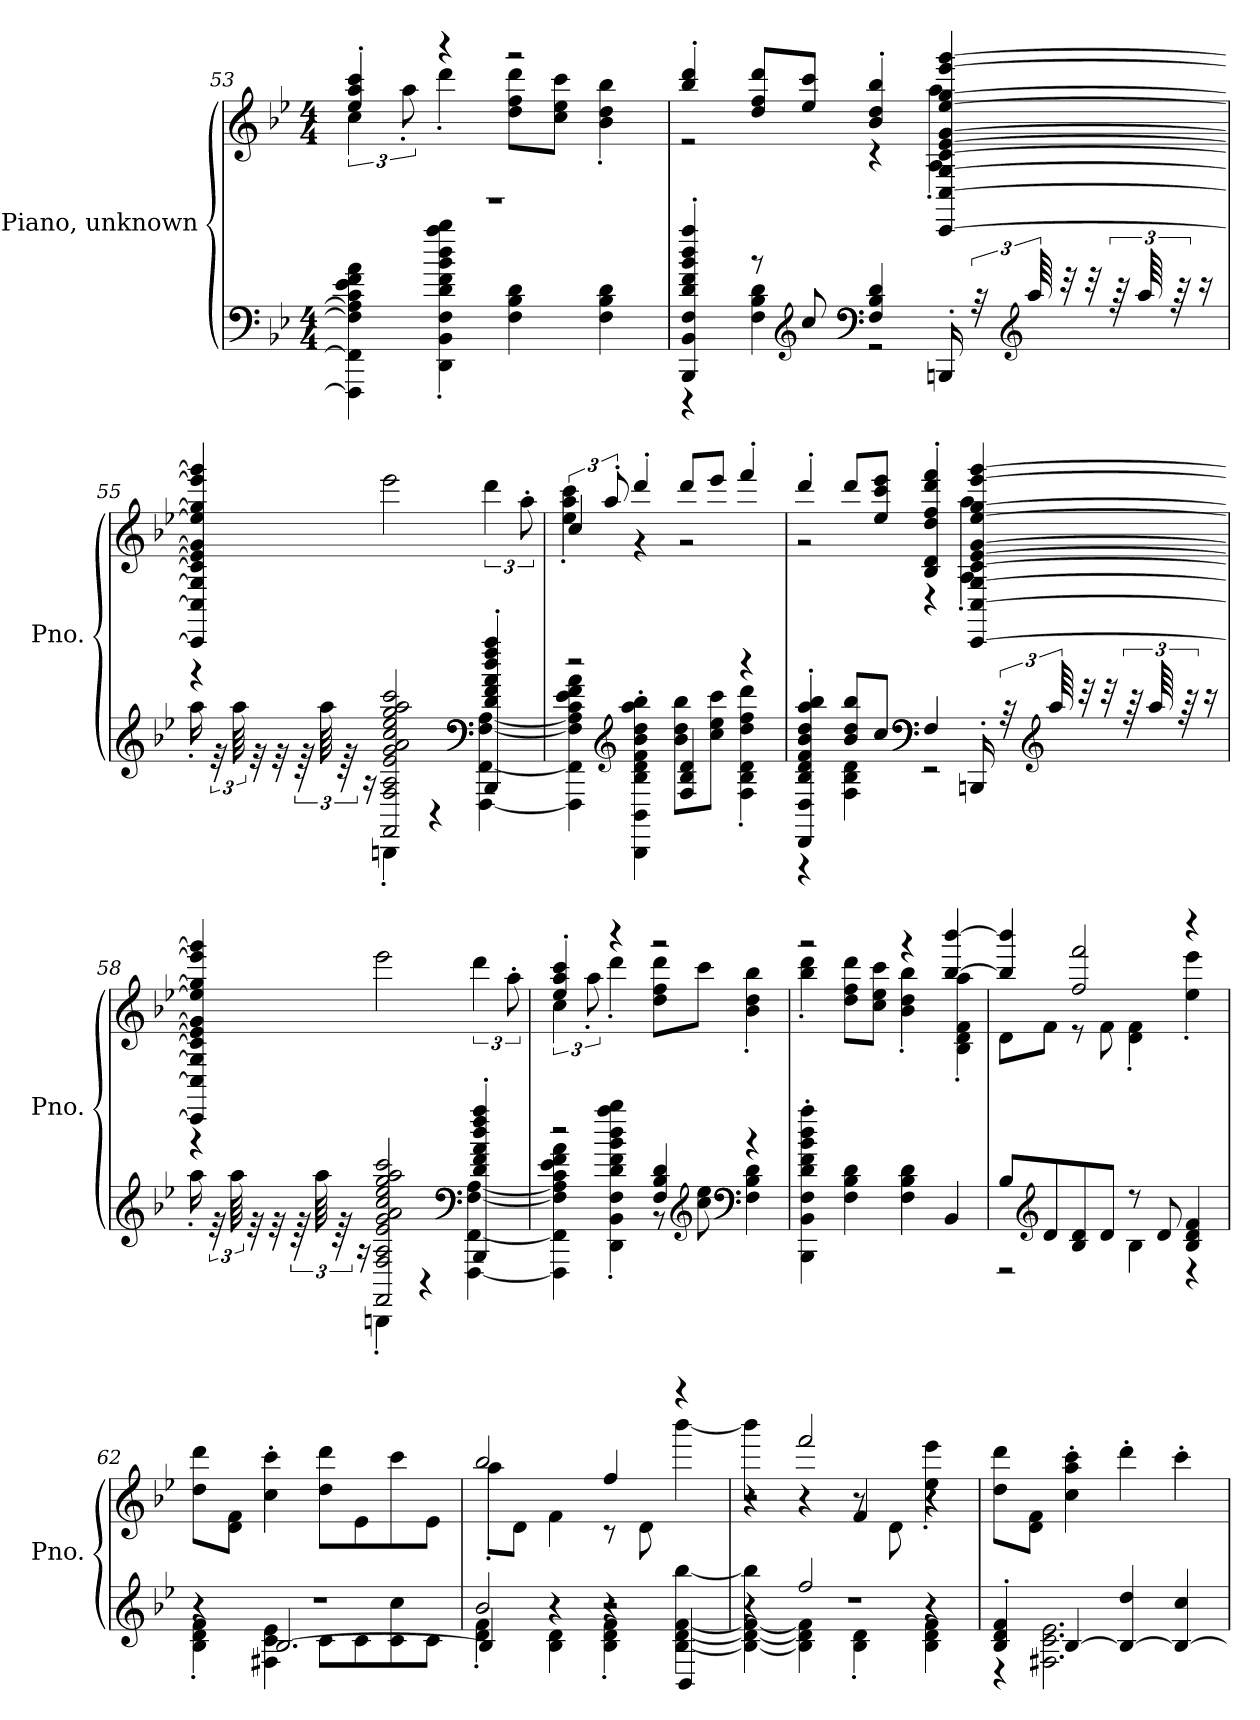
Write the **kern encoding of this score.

**kern	**kern
*part1	*part1
*staff2	*staff1
*I"Piano, unknown	*
*I'Pno.	*
!!LO:LB:g=z
*clefF4	*clefG2
*k[b-e-]	*k[b-e-]
*M4/4	*M4/4
=53	=53
*^	*^
1r	4FFF\] 4FF\] 4F\] 4A\] 4c\ 4e-\ 4f\ 4a\	4ee-/' 4aa/' 4ccc/'	6cc\
.	.	.	12aa'\
.	4DD\' 4BB-\' 4F\' 4d\' 4f\' 4b-\' 4dd\' 4aa\' 4bb-\'	4r	4ddd'\
.	4F\ 4B-\ 4d\	2r	8dd\ 8ff\ 8ddd\L
.	.	.	8cc\ 8ee-\ 8ccc\J
.	4F\ 4B-\ 4d\	.	4b-\' 4dd\' 4bb-\'
=54	=54	=54	=54
4BBB-/' 4BB-/' 4F/' 4d/' 4f/' 4b-/' 4dd/' 4aa/'	4r	4bb-/' 4ddd/'	2r
8r	4F\ 4B-\ 4d\	8dd/ 8ff/ 8ddd/L	.
*clefG2	*	*	*
8cc/	.	8ee-/ 8ccc/J	.
*clefF4	*	*	*
4F/ 4B-/ 4d/	2r	4b-/' 4dd/' 4bb-/'	4r
16BBBn'/	.	[4CC/ [4C/ [4G/ [4c/ [4e-/ [4g/ [4ee-/ [4gg/ [4eee-/ [4ggg/	4A\' 4aa\'
48r	.	.	.
*clefG2	*	*	*
96aa/	.	.	.
32r	.	.	.
32r	.	.	.
96r	.	.	.
96aa/	.	.	.
96r	.	.	.
16r	.	.	.
*	*	*v	*v
!!LO:LB:g=z
=55	=55	=55
4r	16aa'\	4CC/] 4C/] 4G/] 4c/] 4e-/] 4g/] 4ee-/] 4gg/] 4eee-/] 4ggg/]
.	48r	.
.	96aa\	.
.	32r	.
.	32r	.
.	96r	.
.	96aa\	.
.	96r	.
.	16r	.
2FF/ 2F/ 2A/ 2e-/ 2g/ 2a/ 2cc/ 2ee-/ 2gg/ 2aa/ 2ccc/	4BBBn'\	2eee-\
.	4r	.
*clefF4	*	*
4BBB/' 4d/' 4f/' 4a/' 4dd/' 4ff/' 4aa/'	[4FFF\ [4FF\ [4F\ [4A\	6ddd\
.	.	12aa'\
=56	=56	=56
*	*	*^
2r	4FFF\] 4FF\] 4F\] 4A\] 4c\ 4e-\ 4f\ 4a\	6cc/	4ee-\' 4aa\' 4ccc\'
.	.	12aa'/	.
*clefG2	*	*	*
.	4BBB-\' 4BB-\' 4B-\' 4d\' 4f\' 4b-\' 4dd\' 4aa\' 4bb-\'	4ddd'/	4r
4F/ 4B-/ 4d/	8b-\ 8dd\ 8bb-\L	8ddd/L	2r
.	8cc\ 8ee-\ 8ccc\J	8eee-/J	.
4r	4F\' 4B-\' 4d\' 4dd\' 4ff\' 4ddd\'	4fff'/	.
!!LO:LB:g=z	!!
=57	=57	=57	=57
4DD/' 4D/' 4B-/' 4d/' 4f/' 4b-/' 4dd/' 4aa/' 4bb-/'	4r	4ddd'/	2r
8b-/ 8dd/ 8bb-/L	4F\ 4B-\ 4d\	8ddd/L	.
8cc/J	.	8ee-/ 8ccc/ 8eee-/J	.
*clefF4	*	*	*
4F/	2r	4B-/' 4d/' 4dd/' 4ff/' 4ddd/' 4fff/'	4r
16BBBn'/	.	[4CC/ [4C/ [4G/ [4c/ [4e-/ [4g/ [4ee-/ [4gg/ [4eee-/ [4ggg/	4A\' 4aa\'
48r	.	.	.
*clefG2	*	*	*
96aa/	.	.	.
32r	.	.	.
32r	.	.	.
96r	.	.	.
96aa/	.	.	.
96r	.	.	.
16r	.	.	.
*	*	*v	*v
=58	=58	=58
4r	16aa'\	4CC/] 4C/] 4G/] 4c/] 4e-/] 4g/] 4ee-/] 4gg/] 4eee-/] 4ggg/]
.	48r	.
.	96aa\	.
.	32r	.
.	32r	.
.	96r	.
.	96aa\	.
.	96r	.
.	16r	.
2FF/ 2F/ 2A/ 2e-/ 2g/ 2a/ 2cc/ 2ee-/ 2gg/ 2aa/ 2ccc/	4BBBn'\	2eee-\
.	4r	.
*clefF4	*	*
4BBB/' 4d/' 4f/' 4a/' 4dd/' 4ff/' 4aa/'	[4FFF\ [4FF\ [4F\ [4A\	6ddd\
.	.	12aa'\
!!LO:LB:g=z
=59	=59	=59
*	*	*^
2r	4FFF\] 4FF\] 4F\] 4A\] 4c\ 4e-\ 4f\ 4a\	4ee-/' 4aa/' 4ccc/'	6cc\
.	.	.	12aa'\
.	4DD\' 4BB-\' 4F\' 4d\' 4f\' 4b-\' 4dd\' 4aa\' 4bb-\'	4r	4ddd'\
4F/ 4B-/ 4d/	8r	2r	8dd\ 8ff\ 8ddd\L
*clefG2	*	*	*
.	8cc\ 8ee-\	.	8ccc\J
*clefF4	*	*	*
4r	4F\ 4B-\ 4d\	.	4b-\' 4dd\' 4bb-\'
*v	*v	*	*
=60	=60	=60
4BBB-\' 4BB-\' 4F\' 4d\' 4f\' 4b-\' 4dd\' 4aa\'	2r	4bb-\' 4ddd\'
4F\ 4B-\ 4d\	.	8dd\ 8ff\ 8ddd\L
.	.	8cc\ 8ee-\ 8ccc\J
4F\ 4B-\ 4d\	4r	4b-\' 4dd\' 4bb-\'
4BB-/	[4bb-/ [4bbb-/	4B-\' 4d\' 4f\' 4aa\'
=61	=61	=61
*^	*	*
8B-/L	2r	4bb-/] 4bbb-/]	8d\L
*clefG2	*	*	*
8d/	.	.	8f\J
8B-/ 8d/	.	2ff/ 2fff/	8r
8d/J	.	.	8f\
8r	4B-\	.	4d\' 4f\'
8d/	.	.	.
4B-/ 4d/ 4f/	4r	4r	4ee-\' 4eee-\'
*	*	*v	*v
=62	=62	=62
*	*^	*
1r	4B-\' 4d\' 4f\'	4r	8dd\ 8ddd\L
.	.	.	8d\ 8f\J
.	4F#X\ 4c\ 4e-\	[2.B-/	4cc\' 4ccc\'
.	8c\L	.	8dd\ 8ddd\L
.	8c\	.	8e-\
.	8c\ 8cc\	.	8ccc\
.	8c\J	.	8e-\J
!!LO:PB:g=z
=63	=63	=63	=63
*	*	*	*^
2b-/	4d\' 4f\'	4B-/]	2bb-/	8aa'\L
.	.	.	.	8d\J
.	4B-\ 4d\	4r	.	4f\
2r	4B-\' 4d\' 4f\'	4r	4ff/	8r
.	.	.	.	8d\
.	[4B-\ [4d\ [4f\ [4bb-\	4BB-/	4r	[4bbb-\
=64	=64	=64	=64	=64
*	*	*	*	*^
1r	4B-\_ 4d\_ 4f\_ 4bb-\]	4r	4r	4bbb-\]	2r
.	4B-\] 4d\] 4f\]	2ff/	2fff/	4r	.
.	4B-\' 4d\'	.	.	8r	4f/
.	.	.	.	8d\	.
.	4B-\ 4d\ 4f\	4r	4r	4ee-\' 4eee-\'	4r
*	*v	*v	*	*	*
*	*	*v	*v	*v
=65	=65	=65
4B-/' 4d/' 4f/'	4r	8dd\ 8ddd\L
.	.	8d\ 8f\J
[4B-/	2.F#X\ 2.c\ 2.e-\	4cc\' 4aa\' 4ccc\'
4B-/_ 4dd/	.	4ddd'\
4B-/_ 4cc/	.	4ccc'\
*v	*v	*
=	=
*-	*-
